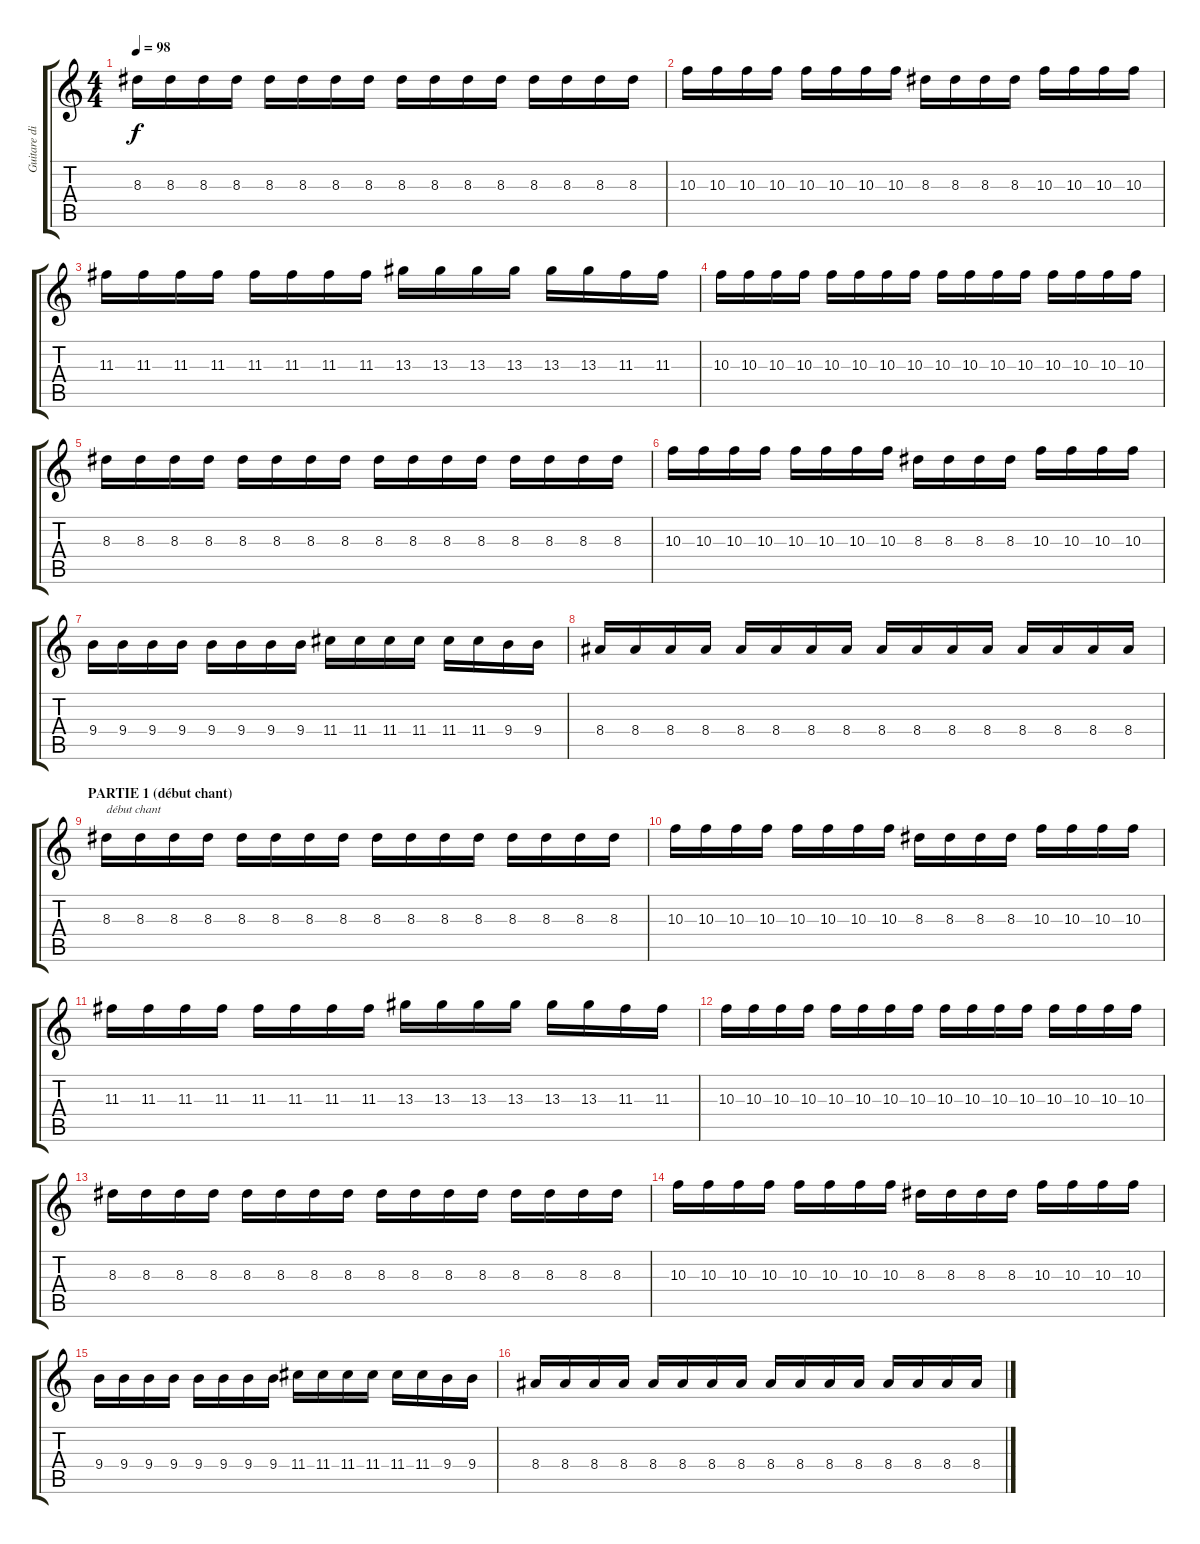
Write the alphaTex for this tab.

\track ("Guitare disto 1" "Guitare di") {instrument overdrivenguitar}
\staff {score tabs}
\tuning (E4 B3 G3 D3 A2 E2) {hide}
\ts (4 4)
\tempo 98
\clef g2
\ks c
8.3.16{dy f} 8.3.16 8.3.16 8.3.16 8.3.16 8.3.16 8.3.16 8.3.16 8.3.16 8.3.16 8.3.16 8.3.16 8.3.16 8.3.16 8.3.16 8.3.16 |
10.3.16 10.3.16 10.3.16 10.3.16 10.3.16 10.3.16 10.3.16 10.3.16 8.3.16 8.3.16 8.3.16 8.3.16 10.3.16 10.3.16 10.3.16 10.3.16 |
11.3.16 11.3.16 11.3.16 11.3.16 11.3.16 11.3.16 11.3.16 11.3.16 13.3.16 13.3.16 13.3.16 13.3.16 13.3.16 13.3.16 11.3.16 11.3.16 |
10.3.16 10.3.16 10.3.16 10.3.16 10.3.16 10.3.16 10.3.16 10.3.16 10.3.16 10.3.16 10.3.16 10.3.16 10.3.16 10.3.16 10.3.16 10.3.16 |
8.3.16 8.3.16 8.3.16 8.3.16 8.3.16 8.3.16 8.3.16 8.3.16 8.3.16 8.3.16 8.3.16 8.3.16 8.3.16 8.3.16 8.3.16 8.3.16 |
10.3.16 10.3.16 10.3.16 10.3.16 10.3.16 10.3.16 10.3.16 10.3.16 8.3.16 8.3.16 8.3.16 8.3.16 10.3.16 10.3.16 10.3.16 10.3.16 |
9.4.16 9.4.16 9.4.16 9.4.16 9.4.16 9.4.16 9.4.16 9.4.16 11.4.16 11.4.16 11.4.16 11.4.16 11.4.16 11.4.16 9.4.16 9.4.16 |
8.4.16 8.4.16 8.4.16 8.4.16 8.4.16 8.4.16 8.4.16 8.4.16 8.4.16 8.4.16 8.4.16 8.4.16 8.4.16 8.4.16 8.4.16 8.4.16 |
\section ("" "PARTIE 1 (début chant)")
8.3.16{txt "début chant"} 8.3.16 8.3.16 8.3.16 8.3.16 8.3.16 8.3.16 8.3.16 8.3.16 8.3.16 8.3.16 8.3.16 8.3.16 8.3.16 8.3.16 8.3.16 |
10.3.16 10.3.16 10.3.16 10.3.16 10.3.16 10.3.16 10.3.16 10.3.16 8.3.16 8.3.16 8.3.16 8.3.16 10.3.16 10.3.16 10.3.16 10.3.16 |
11.3.16 11.3.16 11.3.16 11.3.16 11.3.16 11.3.16 11.3.16 11.3.16 13.3.16 13.3.16 13.3.16 13.3.16 13.3.16 13.3.16 11.3.16 11.3.16 |
10.3.16 10.3.16 10.3.16 10.3.16 10.3.16 10.3.16 10.3.16 10.3.16 10.3.16 10.3.16 10.3.16 10.3.16 10.3.16 10.3.16 10.3.16 10.3.16 |
8.3.16 8.3.16 8.3.16 8.3.16 8.3.16 8.3.16 8.3.16 8.3.16 8.3.16 8.3.16 8.3.16 8.3.16 8.3.16 8.3.16 8.3.16 8.3.16 |
10.3.16 10.3.16 10.3.16 10.3.16 10.3.16 10.3.16 10.3.16 10.3.16 8.3.16 8.3.16 8.3.16 8.3.16 10.3.16 10.3.16 10.3.16 10.3.16 |
9.4.16 9.4.16 9.4.16 9.4.16 9.4.16 9.4.16 9.4.16 9.4.16 11.4.16 11.4.16 11.4.16 11.4.16 11.4.16 11.4.16 9.4.16 9.4.16 |
8.4.16 8.4.16 8.4.16 8.4.16 8.4.16 8.4.16 8.4.16 8.4.16 8.4.16 8.4.16 8.4.16 8.4.16 8.4.16 8.4.16 8.4.16 8.4.16
